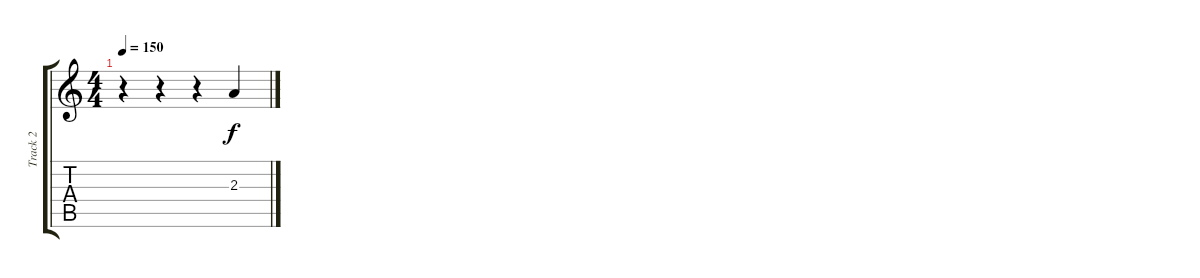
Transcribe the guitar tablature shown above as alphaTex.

\track ("Track 2" "Track 2") {instrument overdrivenguitar}
\staff {score tabs}
\tuning (E4 B3 G3 D3 A2 E2) {hide}
\ts (4 4)
\tempo 150
\clef g2
\ks c
r.4{dy f} r.4 r.4 2.3{t}.4
